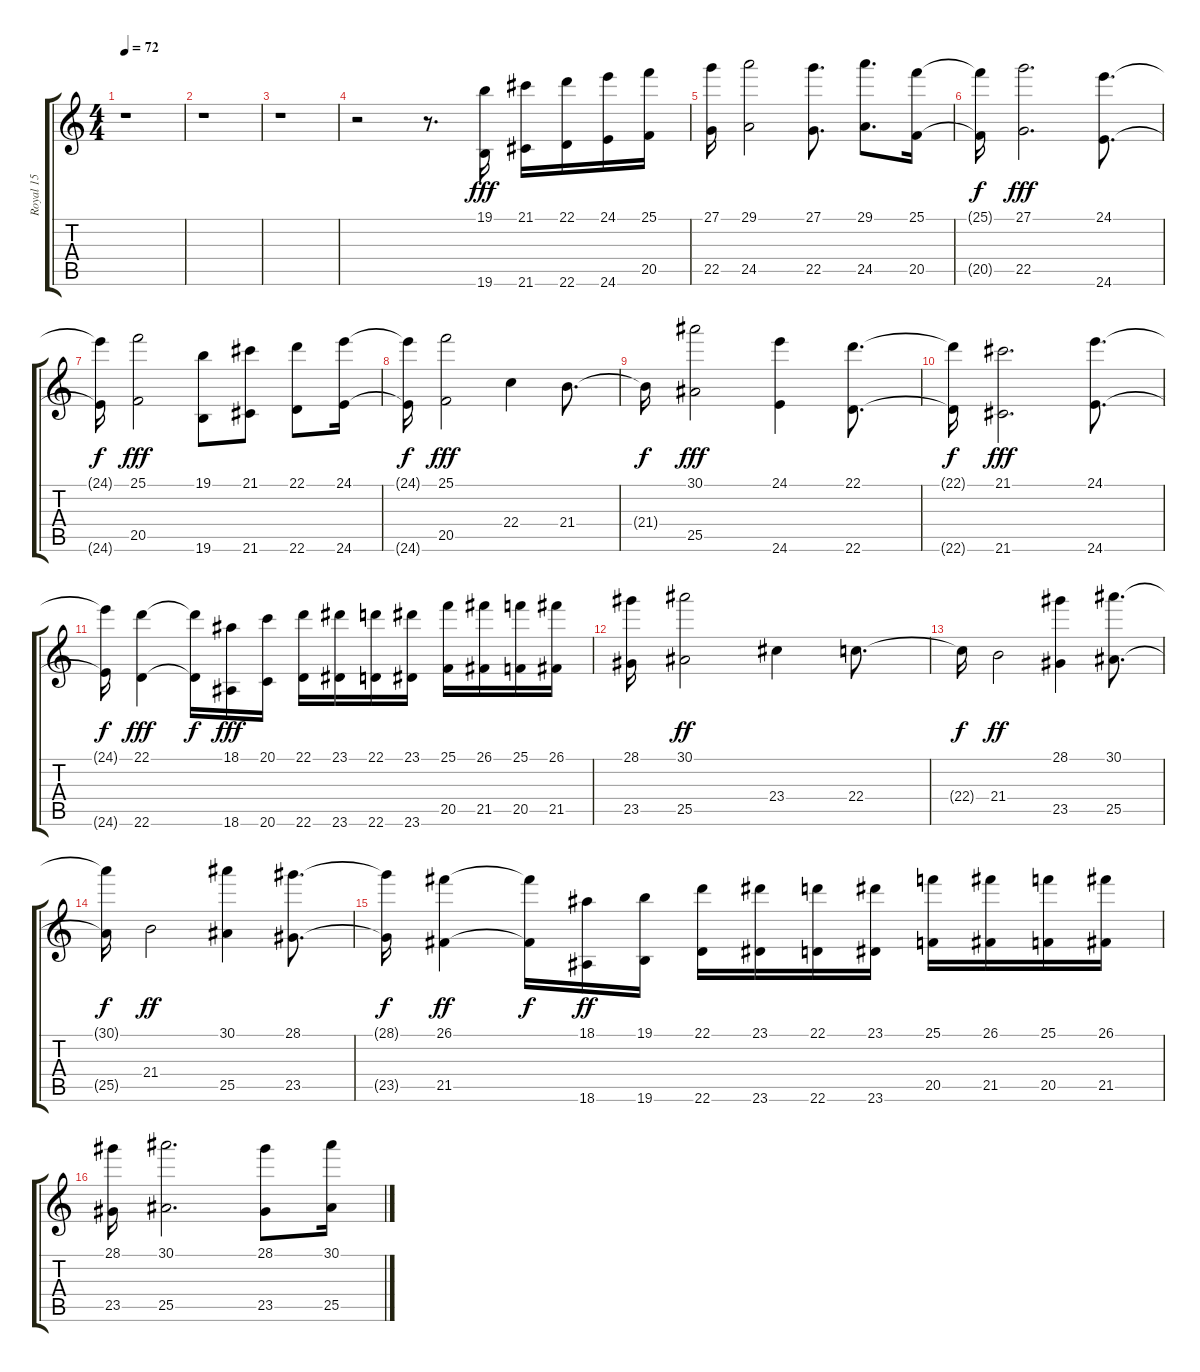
\track ("Royal 15" "Royal 15") {instrument brightacousticpiano}
\staff {score tabs}
\tuning (E4 B3 G3 D3 A2 E2) {hide}
\ts (4 4)
\tempo 72
\clef g2
\ks c
r.1{dy fff} |
r.1 |
r.1 |
r.2 r.8{d} (19.1 19.6).16 (21.1 21.6).16 (22.1 22.6).16 (24.1 24.6).16 (25.1 20.5).16 |
(27.1 22.5).16 (29.1 24.5).2 (27.1 22.5).8{d} (29.1 24.5).8{d} (25.1 20.5).16 |
(25.1{t} 20.5{t}).16{dy f} (27.1 22.5).2{d dy fff} (24.1 24.6).8{d} |
(24.1{t} 24.6{t}).16{dy f} (25.1 20.5).2{dy fff} (19.1 19.6).8 (21.1 21.6).8 (22.1 22.6).8 (24.1 24.6).16 |
(24.1{t} 24.6{t}).16{dy f} (25.1 20.5).2{dy fff} 22.4.4 21.4.8{d} |
21.4{t}.16{dy f} (30.1 25.5).2{dy fff} (24.1 24.6).4 (22.1 22.6).8{d} |
(22.1{t} 22.6{t}).16{dy f} (21.1 21.6).2{d dy fff} (24.1 24.6).8{d} |
(24.1{t} 24.6{t}).16{dy f} (22.1 22.6).4{dy fff} (22.1{t} 22.6{t}).16{dy f} (18.1 18.6).16{dy fff} (20.1 20.6).16 (22.1 22.6).16 (23.1 23.6).16 (22.1 22.6).16 (23.1 23.6).16 (25.1 20.5).16 (26.1 21.5).16 (25.1 20.5).16 (26.1 21.5).16 |
(28.1 23.5).16 (30.1 25.5).2{dy ff} 23.4.4 22.4.8{d} |
22.4{t}.16{dy f} 21.4.2{dy ff} (28.1 23.5).4 (30.1 25.5).8{d} |
(30.1{t} 25.5{t}).16{dy f} 21.4.2{dy ff} (30.1 25.5).4 (28.1 23.5).8{d} |
(28.1{t} 23.5{t}).16{dy f} (26.1 21.5).4{dy ff} (26.1{t} 21.5{t}).16{dy f} (18.1 18.6).16{dy ff} (19.1 19.6).16 (22.1 22.6).16 (23.1 23.6).16 (22.1 22.6).16 (23.1 23.6).16 (25.1 20.5).16 (26.1 21.5).16 (25.1 20.5).16 (26.1 21.5).16 |
(28.1 23.5).16 (30.1 25.5).2{d} (28.1 23.5).8 (30.1 25.5).16
